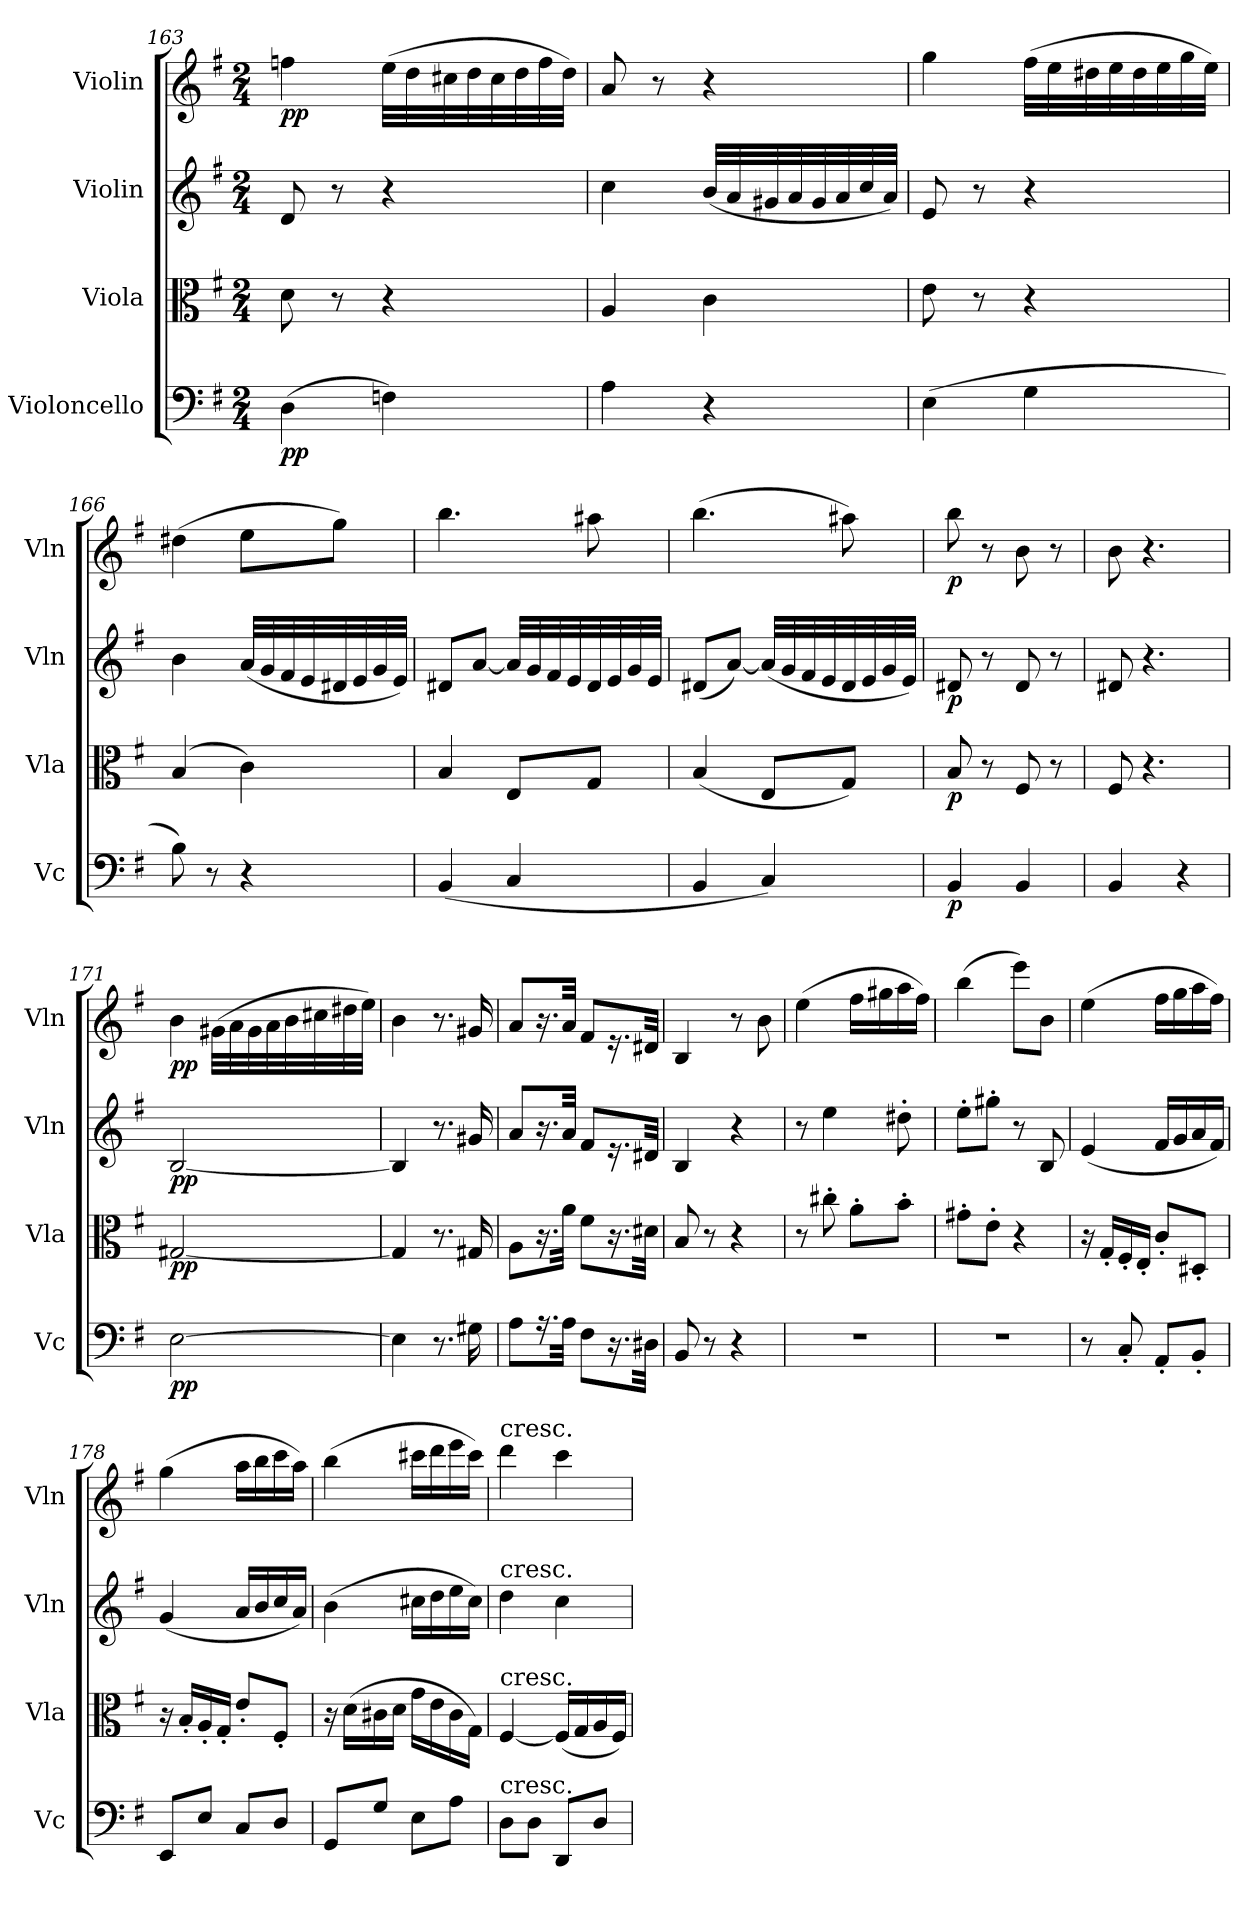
**kern	**dynam	**kern	**dynam	**kern	**dynam	**kern	**dynam
*part4	*part4	*part3	*part3	*part2	*part2	*part1	*part1
*staff4	*staff4	*staff3	*staff3	*staff2	*staff2	*staff1	*staff1
*I"Violoncello	*	*I"Viola	*	*I"Violin	*	*I"Violin	*
*I'Vc	*	*I'Vla	*	*I'Vln	*	*I'Vln	*
*clefF4	*	*clefC3	*	*clefG2	*	*clefG2	*
*k[f#]	*	*k[f#]	*	*k[f#]	*	*k[f#]	*
*G:	*	*G:	*	*G:	*	*G:	*
*M2/4	*	*M2/4	*	*M2/4	*	*M2/4	*
=163	=163	=163	=163	=163	=163	=163	=163
(4D\	pp	8d\	.	8d/	.	4ffn\	pp
.	.	8r	.	8r	.	.	.
4Fn\)	.	4r	.	4r	.	(32ee\LLL	.
.	.	.	.	.	.	32dd\	.
.	.	.	.	.	.	32cc#X\	.
.	.	.	.	.	.	32dd\	.
.	.	.	.	.	.	32cc#\	.
.	.	.	.	.	.	32dd\	.
.	.	.	.	.	.	32ff\	.
.	.	.	.	.	.	32dd\JJJ)	.
=164	=164	=164	=164	=164	=164	=164	=164
4A\	.	4A/	.	4cc\	.	8a/	.
.	.	.	.	.	.	8r	.
4r	.	4c\	.	(32b/LLL	.	4r	.
.	.	.	.	32a/	.	.	.
.	.	.	.	32g#X/	.	.	.
.	.	.	.	32a/	.	.	.
.	.	.	.	32g#/	.	.	.
.	.	.	.	32a/	.	.	.
.	.	.	.	32cc/	.	.	.
.	.	.	.	32a/JJJ)	.	.	.
=165	=165	=165	=165	=165	=165	=165	=165
(4E\	.	8e\	.	8e/	.	4gg\	.
.	.	8r	.	8r	.	.	.
4G\	.	4r	.	4r	.	(32ff#\LLL	.
.	.	.	.	.	.	32ee\	.
.	.	.	.	.	.	32dd#X\	.
.	.	.	.	.	.	32ee\	.
.	.	.	.	.	.	32dd#\	.
.	.	.	.	.	.	32ee\	.
.	.	.	.	.	.	32gg\	.
.	.	.	.	.	.	32ee\JJJ)	.
=166	=166	=166	=166	=166	=166	=166	=166
8B\)	.	(4B/	.	4b\	.	(4dd#X\	.
8r	.	.	.	.	.	.	.
4r	.	4c\)	.	(32a/LLL	.	8ee\L	.
.	.	.	.	32g/	.	.	.
.	.	.	.	32f#/	.	.	.
.	.	.	.	32e/	.	.	.
.	.	.	.	32d#X/	.	8gg\J)	.
.	.	.	.	32e/	.	.	.
.	.	.	.	32g/	.	.	.
.	.	.	.	32e/JJJ)	.	.	.
=167	=167	=167	=167	=167	=167	=167	=167
(4BB/	.	4B/	.	8d#X/L	.	4.bb\	.
.	.	.	.	[8a/J	.	.	.
4C/	.	8E/L	.	32a/LLL]	.	.	.
.	.	.	.	32g/	.	.	.
.	.	.	.	32f#/	.	.	.
.	.	.	.	32e/	.	.	.
.	.	8G/J	.	32d#/	.	8aa#X\	.
.	.	.	.	32e/	.	.	.
.	.	.	.	32g/	.	.	.
.	.	.	.	32e/JJJ	.	.	.
=168	=168	=168	=168	=168	=168	=168	=168
4BB/	.	(4B/	.	(8d#X/L	.	(4.bb\	.
.	.	.	.	[8a/J)	.	.	.
4C/)	.	8E/L	.	(32a/LLL]	.	.	.
.	.	.	.	32g/	.	.	.
.	.	.	.	32f#/	.	.	.
.	.	.	.	32e/	.	.	.
.	.	8G/J)	.	32d#/	.	8aa#X\)	.
.	.	.	.	32e/	.	.	.
.	.	.	.	32g/	.	.	.
.	.	.	.	32e/JJJ)	.	.	.
=169	=169	=169	=169	=169	=169	=169	=169
4BB/	p	8B/	p	8d#X/	p	8bb\	p
.	.	8r	.	8r	.	8r	.
4BB/	.	8F#/	.	8d#/	.	8b\	.
.	.	8r	.	8r	.	8r	.
=170	=170	=170	=170	=170	=170	=170	=170
4BB/	.	8F#/	.	8d#X/	.	8b\	.
.	.	4.r	.	4.r	.	4.r	.
4r	.	.	.	.	.	.	.
=171	=171	=171	=171	=171	=171	=171	=171
[2E\	pp	[2G#X/	pp	[2B/	pp	4b\	pp
.	.	.	.	.	.	(32g#X\LLL	.
.	.	.	.	.	.	32a\	.
.	.	.	.	.	.	32g#\	.
.	.	.	.	.	.	32a\	.
.	.	.	.	.	.	32b\	.
.	.	.	.	.	.	32cc#X\	.
.	.	.	.	.	.	32dd#X\	.
.	.	.	.	.	.	32ee\JJJ)	.
=172	=172	=172	=172	=172	=172	=172	=172
4E\]	.	4G#/]	.	4B/]	.	4b\	.
8.r	.	8.r	.	8.r	.	8.r	.
16G#X\	.	16G#X/	.	16g#X/	.	16g#X/	.
=173	=173	=173	=173	=173	=173	=173	=173
8A\L	.	8A\L	.	8a/L	.	8a/L	.
16.r	.	16.r	.	16.r	.	16.r	.
32A\Jkk	.	32a\Jkk	.	32a/Jkk	.	32a/Jkk	.
8F#\L	.	8f#\L	.	8f#/L	.	8f#/L	.
16.r	.	16.r	.	16.r	.	16.r	.
32D#X\Jkk	.	32d#X\Jkk	.	32d#X/Jkk	.	32d#X/Jkk	.
=174	=174	=174	=174	=174	=174	=174	=174
8BB/	.	8B/	.	4B/	.	4B/	.
8r	.	8r	.	.	.	.	.
4r	.	4r	.	4r	.	8r	.
.	.	.	.	.	.	8b\	.
=175	=175	=175	=175	=175	=175	=175	=175
2r	.	8r	.	8r	.	(4ee\	.
.	.	8cc#X'\	.	4ee\	.	.	.
.	.	8a'\L	.	.	.	16ff#\LL	.
.	.	.	.	.	.	16gg#X\	.
.	.	8b'\J	.	8dd#X'\	.	16aa\	.
.	.	.	.	.	.	16ff#\JJ)	.
=176	=176	=176	=176	=176	=176	=176	=176
2r	.	8g#X'\L	.	8ee'\L	.	(4bb\	.
.	.	8e'\J	.	8gg#X'\J	.	.	.
.	.	4r	.	8r	.	8eee\L)	.
.	.	.	.	8B/	.	8b\J	.
=177	=177	=177	=177	=177	=177	=177	=177
8r	.	16r	.	(4e/	.	(4ee\	.
.	.	16G'/LL	.	.	.	.	.
8C'/	.	16F#'/	.	.	.	.	.
.	.	16E'/JJ	.	.	.	.	.
8AA'/L	.	8c'/L	.	16f#/LL	.	16ff#\LL	.
.	.	.	.	16g/	.	16gg\	.
8BB'/J	.	8D#X'/J	.	16a/	.	16aa\	.
.	.	.	.	16f#/JJ)	.	16ff#\JJ)	.
=178	=178	=178	=178	=178	=178	=178	=178
8EE/L	.	16r	.	(4g/	.	(4gg\	.
.	.	16B'/LL	.	.	.	.	.
8E/J	.	16A'/	.	.	.	.	.
.	.	16G'/JJ	.	.	.	.	.
8C/L	.	8e'/L	.	16a/LL	.	16aa\LL	.
.	.	.	.	16b/	.	16bb\	.
8D/J	.	8F#'/J	.	16cc/	.	16ccc\	.
.	.	.	.	16a/JJ)	.	16aa\JJ)	.
=179	=179	=179	=179	=179	=179	=179	=179
8GG/L	.	16r	.	(4b\	.	(4bb\	.
.	.	(16d\LL	.	.	.	.	.
8G/J	.	16c#X\	.	.	.	.	.
.	.	16d\JJ	.	.	.	.	.
8E\L	.	16g\LL	.	16cc#X\LL	.	16ccc#X\LL	.
.	.	16e\	.	16dd\	.	16ddd\	.
8A\J	.	16c#\	.	16ee\	.	16eee\	.
.	.	16G\JJ)	.	16cc#\JJ)	.	16ccc#\JJ)	.
=180	=180	=180	=180	=180	=180	=180	=180
!	!	!	!	!	!	!LO:TX:t=cresc.	!
!	!	!	!	!LO:TX:t=cresc.	!	!	!
!	!	!LO:TX:t=cresc.	!	!	!	!	!
!LO:TX:t=cresc.	!	!	!	!	!	!	!
8D\L	.	[4F#/	.	4dd\	.	4ddd\	.
8D\J	.	.	.	.	.	.	.
8DD/L	.	(16F#/LL]	.	4cc\	.	4ccc\	.
.	.	16G/	.	.	.	.	.
8D/J	.	16A/	.	.	.	.	.
.	.	16F#/JJ)	.	.	.	.	.
=	=	=	=	=	=	=	=
*-	*-	*-	*-	*-	*-	*-	*-
